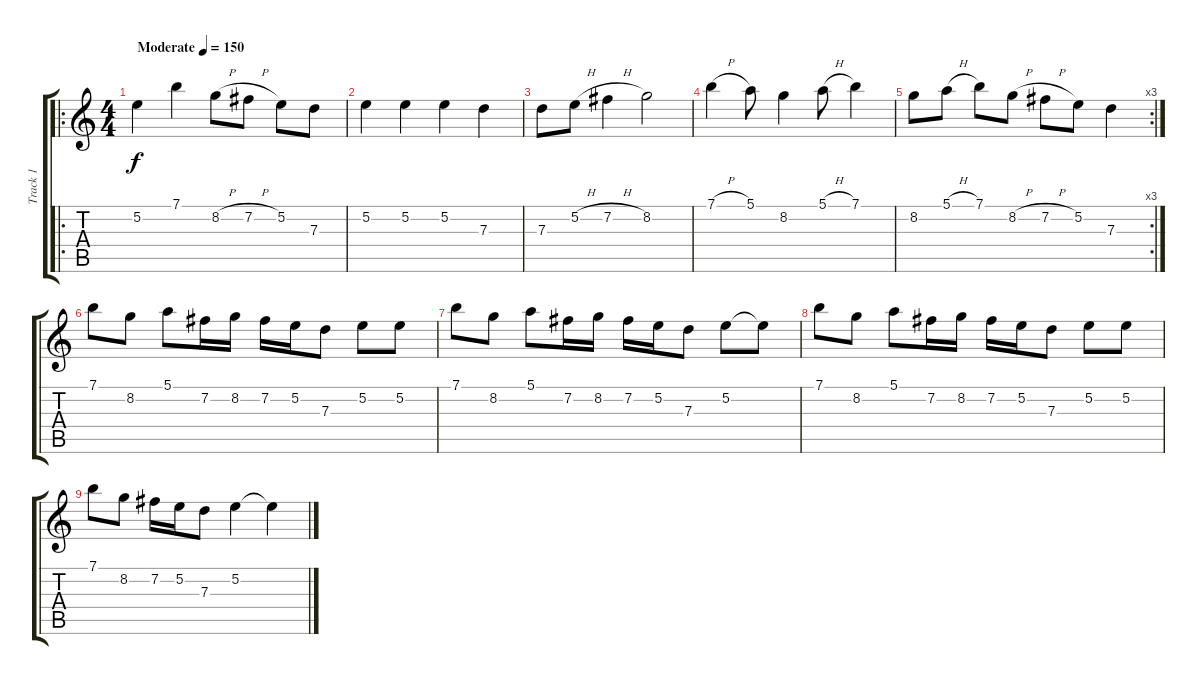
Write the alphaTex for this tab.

\track ("Track 1" "Track 1") {instrument acousticguitarsteel}
\staff {score tabs}
\tuning (E4 B3 G3 D3 A2 E2) {hide}
\ro
\ts (4 4)
\tempo (150 "Moderate")
\clef g2
\ks c
5.2.4{dy f instrument acousticguitarsteel} 7.1.4 8.2{h}.8 7.2{h}.8 5.2.8 7.3.8 |
5.2.4 5.2.4 5.2.4 7.3.4 |
7.3.8 5.2{h}.8 7.2{h}.4 8.2.2 |
7.1{h}.4 5.1.8 8.2.4 5.1{h}.8 7.1.4 |
\rc 3
8.2.8 5.1{h}.8 7.1.8 8.2{h}.8 7.2{h}.8 5.2.8 7.3.4 |
7.1.8 8.2.8 5.1.8 7.2.16 8.2.16 7.2.16 5.2.16 7.3.8 5.2.8 5.2.8 |
7.1.8 8.2.8 5.1.8 7.2.16 8.2.16 7.2.16 5.2.16 7.3.8 5.2.8 5.2{t}.8 |
7.1.8 8.2.8 5.1.8 7.2.16 8.2.16 7.2.16 5.2.16 7.3.8 5.2.8 5.2.8 |
7.1.8 8.2.8 7.2.16 5.2.16 7.3.8 5.2.4 5.2{t}.4
